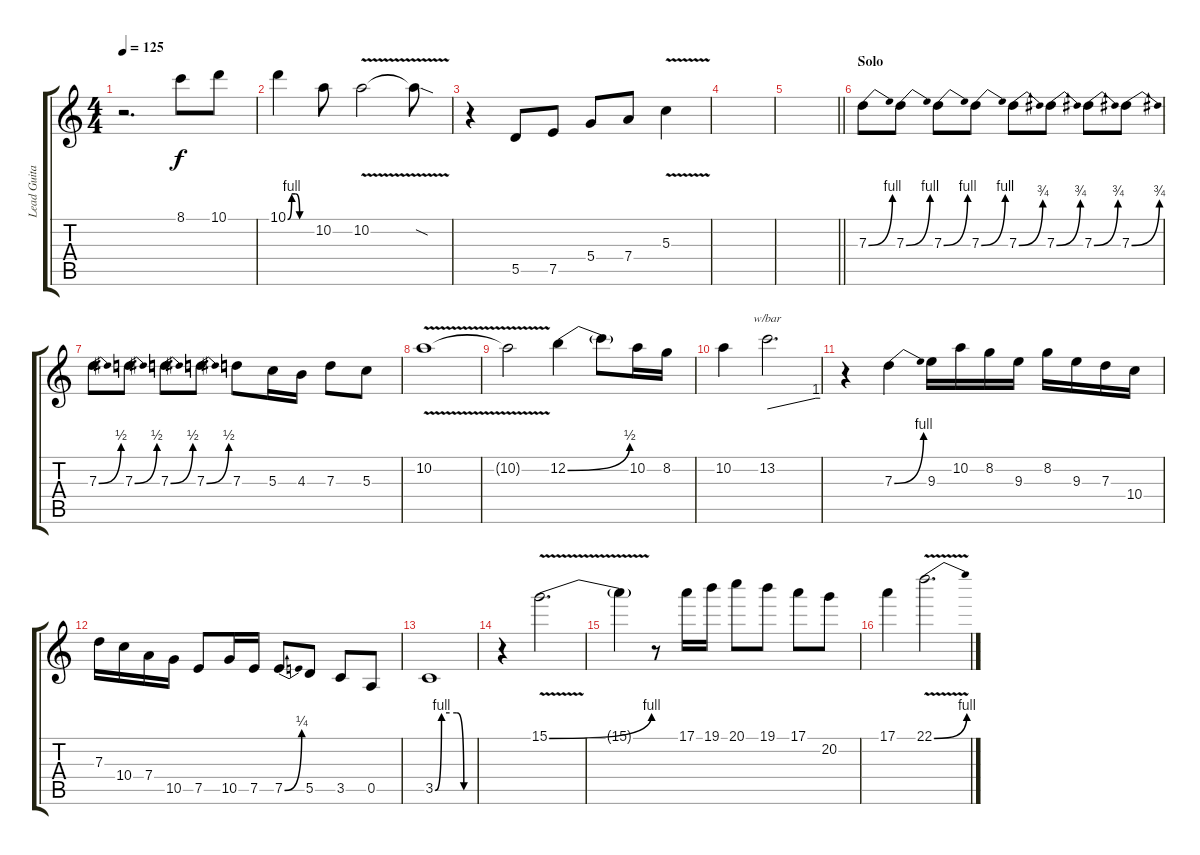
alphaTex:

\track ("Lead Guitar 1" "Lead Guita") {instrument distortionguitar}
\staff {score tabs}
\tuning (E4 B3 G3 D3 A2 E2) {hide}
\ts (4 4)
\tempo 125
\clef g2
\ks c
r.2{d dy f} 8.1.8 10.1.8 |
10.1{be (custom 0 0 10 4 20 4 30 0 60 0)}.4 10.2.8 10.2{v}.2 10.2{sod t}.8 |
r.4 5.5.8 7.5.8 5.4.8 7.4.8 5.3{v}.4 |
|
\barLineRight lightlight
|
\section ("" "Solo")
7.3{be (bend 0 0 60 4)}.8 7.3{be (bend 0 0 60 4)}.8 7.3{be (bend 0 0 60 4)}.8 7.3{be (bend 0 0 60 4)}.8 7.3{be (bend 0 0 60 3)}.8 7.3{be (bend 0 0 60 3)}.8 7.3{be (bend 0 0 60 3)}.8 7.3{be (bend 0 0 60 3)}.8 |
7.3{be (bend 0 0 60 2)}.8 7.3{be (bend 0 0 60 2)}.8 7.3{be (bend 0 0 60 2)}.8 7.3{be (bend 0 0 60 2)}.8 7.3.8 5.3.16 4.3.16 7.3.8 5.3.8 |
10.2{v}.1 |
10.2{t}.2 12.2{be (bend 0 0 60 2)}.4 12.2{t}.8 10.2.16 8.2.16 |
10.2.4 13.2.2{d tbe (custom default 0 0 55 4 60 4)} |
r.4 7.3{be (bend 0 0 60 4)}.4 9.3.16 10.2.16 8.2.16 9.3.16 8.2.16 9.3.16 7.3.16 10.4.16 |
7.3.16 10.4.16 7.4.16 10.5.16 7.5.8 10.5.16 7.5.16 7.5{be (bend 0 0 60 1)}.8 5.5.8 3.5.8 0.5.8 |
3.5{be (custom 0 0 10 4 34 4 45 0 60 0)}.1 |
r.4 15.1{be (bend 0 0 60 4) v}.2{d} |
15.1{t}.4 r.8 17.1.16 19.1.16 20.1.8 19.1.8 17.1.8 20.2.8 |
17.1.4 22.1{be (bend 0 0 60 4) v}.2{d}
